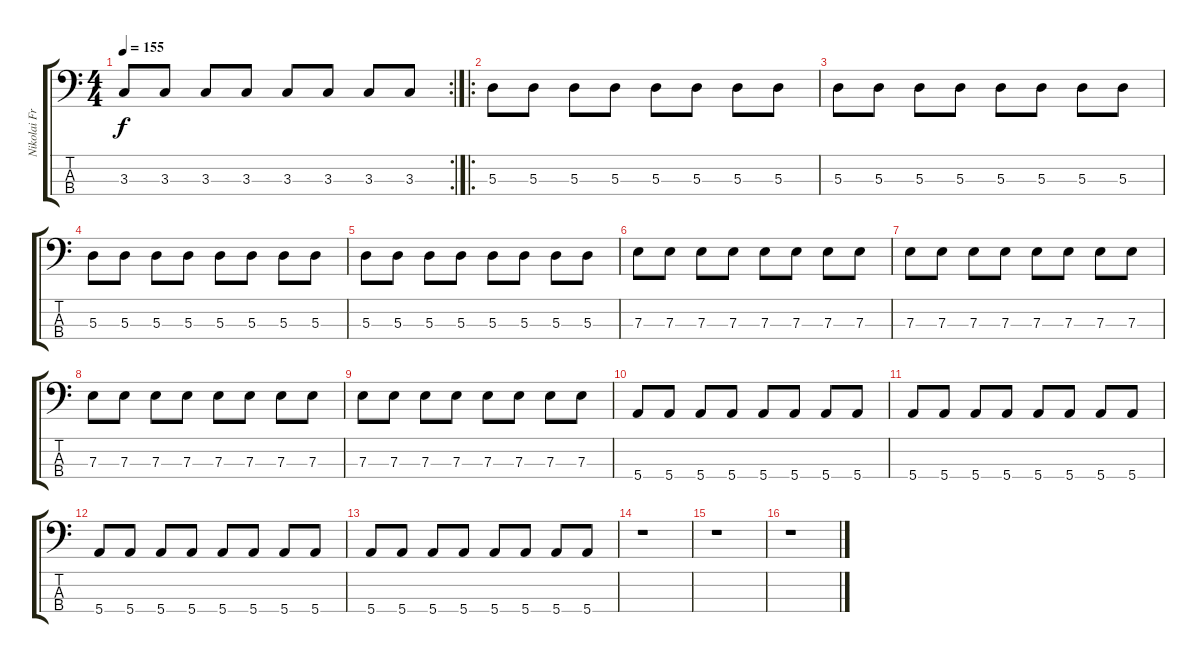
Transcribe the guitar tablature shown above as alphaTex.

\track ("Nikolai Fraiture" "Nikolai Fr") {instrument electricbasspick}
\staff {score tabs}
\tuning (G2 D2 A1 E1) {hide}
\rc 2
\ts (4 4)
\tempo 155
\clef f4
\ks c
3.3.8{dy f} 3.3.8 3.3.8 3.3.8 3.3.8 3.3.8 3.3.8 3.3.8 |
\ro
5.3.8 5.3.8 5.3.8 5.3.8 5.3.8 5.3.8 5.3.8 5.3.8 |
5.3.8 5.3.8 5.3.8 5.3.8 5.3.8 5.3.8 5.3.8 5.3.8 |
5.3.8 5.3.8 5.3.8 5.3.8 5.3.8 5.3.8 5.3.8 5.3.8 |
5.3.8 5.3.8 5.3.8 5.3.8 5.3.8 5.3.8 5.3.8 5.3.8 |
7.3.8 7.3.8 7.3.8 7.3.8 7.3.8 7.3.8 7.3.8 7.3.8 |
7.3.8 7.3.8 7.3.8 7.3.8 7.3.8 7.3.8 7.3.8 7.3.8 |
7.3.8 7.3.8 7.3.8 7.3.8 7.3.8 7.3.8 7.3.8 7.3.8 |
7.3.8 7.3.8 7.3.8 7.3.8 7.3.8 7.3.8 7.3.8 7.3.8 |
5.4.8 5.4.8 5.4.8 5.4.8 5.4.8 5.4.8 5.4.8 5.4.8 |
5.4.8 5.4.8 5.4.8 5.4.8 5.4.8 5.4.8 5.4.8 5.4.8 |
5.4.8 5.4.8 5.4.8 5.4.8 5.4.8 5.4.8 5.4.8 5.4.8 |
5.4.8 5.4.8 5.4.8 5.4.8 5.4.8 5.4.8 5.4.8 5.4.8 |
r.1 |
r.1 |
r.1
